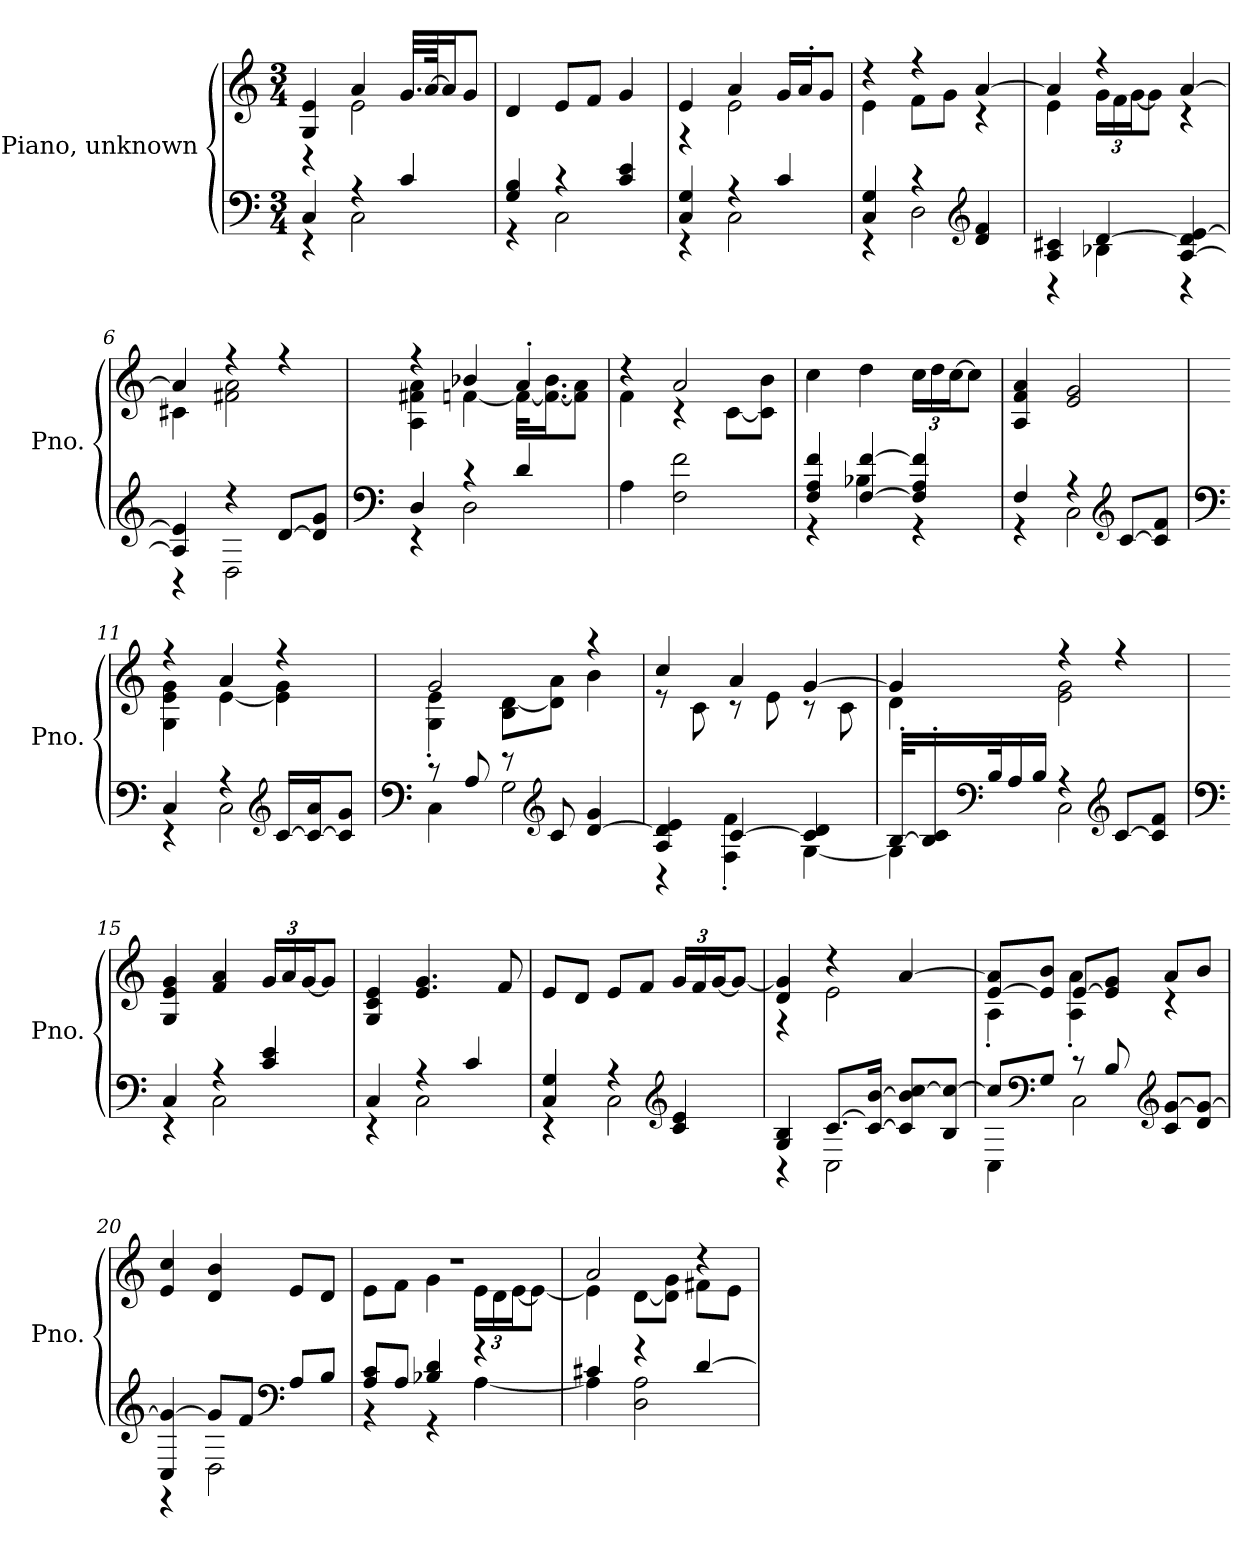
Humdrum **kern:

**kern	**kern
*part1	*part1
*staff2	*staff1
*I"Piano, unknown	*
*I'Pno.	*
*clefF4	*clefG2
*k[]	*k[]
*M3/4	*M3/4
*MM107	*MM107
=1	=1
*^	*^
4C/	4r	4G/ 4e/	4r
4r	2C\	4a/	2e\
4c/	.	32.g/LLL	.
.	.	[64a/JK	.
.	.	16a/J]	.
.	.	8g/J	.
*	*	*v	*v
=2	=2	=2
4G/ 4B/	4r	4d/
4r	2C\	8e/L
.	.	8f/J
4c/ 4e/	.	4g/
=3	=3	=3
*	*	*^
4C/ 4G/	4r	4e/	4r
4r	2C\	4a/	2e\
4c/	.	16g/LL	.
.	.	16a'/J	.
.	.	8g/J	.
=4	=4	=4	=4
4C/ 4G/	4r	4r	4e\
4r	2D\	4r	8f\L
.	.	.	8g\J
*clefG2	*	*	*
4d/ 4f/	.	[4a/	4r
=5	=5	=5	=5
4A/ 4c#X/	4r	4a/]	4e\
*	*	*	*Xbrackettup
[4d/	4B-X\	4r	24g\LL
.	.	.	24f\
.	.	.	[24g\J
.	.	.	8g\J]
[4A/ 4d/] [4e/	4r	[4a/	4r
=6	=6	=6	=6
4A/] 4e/]	4r	4a/]	4c#X\
4r	2D\	4r	2f#X\ 2a\
[8d/L	.	4r	.
8d/] 8g/J	.	.	.
!!LO:LB:g=z	!!
=7	=7	=7	=7
*clefF4	*	*	*
4D/	4r	4r	4A\ 4f#X\ 4a\
4r	2D\	4b-X/	[4fn\
4d/	.	4a'/	32f\KLL_
.	.	.	16.f\_ 16.b-\J
.	.	.	8f\] 8a\J
*v	*v	*	*
=8	=8	=8
4A\	4r	4f\
2F\ 2f\	2a/	4r
.	.	[8c\L
.	.	8c\] 8b\J
*	*v	*v
=9	=9
*^	*
4F/ 4A/ 4f/	4r	4cc\
[4F/ [4f/	4B-X\	4dd\
4F/] 4A/ 4f/]	4r	24cc\LL
.	.	24dd\
.	.	[24cc\J
.	.	8cc\J]
=10	=10	=10
4F/	4r	4A/ 4f/ 4a/
4r	2C\	2e/ 2g/
*clefG2	*	*
[8c/L	.	.
8c/] 8f/J	.	.
=11	=11	=11
*clefF4	*	*
*	*	*^
4C/	4r	4r	4G\ 4e\ 4g\
4r	2C\	4a/	[4e\
*clefG2	*	*	*
[16c/LL	.	4r	4e\] 4g\
16c/_ 16a/J	.	.	.
8c/] 8g/J	.	.	.
!!LO:LB:g=z	!!
=12	=12	=12	=12
*clefF4	*	*	*
8r	4C\	2g/	4G\' 4e\'
8A/	.	.	.
8r	2G\	.	8B\ [8d\L
*clefG2	*	*	*
8c/	.	.	8d\] 8a\J
[4d/ 4g/	.	4r	4b\
=13	=13	=13	=13
4A/ 4d/] 4e/	4r	4cc/	8r
.	.	.	8c\
[4c/	4F\' 4f\'	4a/	8r
.	.	.	8e\
4c/] 4d/	[4G\	[4g/	8r
.	.	.	8c\
=14	=14	=14	=14
[32B'/KLL	4G\]	4g/]	4d\
16B/]' 16c/'	.	.	.
*clefF4	*	*	*
32B/K	.	.	.
16A/	.	.	.
16B/JJ	.	.	.
4r	2C\	4r	2e\ 2g\
*clefG2	*	*	*
[8c/L	.	4r	.
8c/] 8f/J	.	.	.
*	*	*v	*v
=15	=15	=15
*clefF4	*	*
4C/	4r	4G/ 4e/ 4g/
4r	2C\	4f/ 4a/
4c/ 4e/	.	24g/LL
.	.	24a/
.	.	[24g/J
.	.	8g/J]
=16	=16	=16
4C/	4r	4G/ 4c/ 4e/
4r	2C\	4.e/ 4.g/
4c/	.	.
.	.	8f/
!!LO:LB:g=z
=17	=17	=17
4C/ 4G/	4r	8e/L
.	.	8d/J
4r	2C\	8e/L
.	.	8f/J
*clefG2	*	*
4c/ 4e/	.	24g/LL
.	.	24f/
.	.	[24g/J
.	.	8g/J_
=18	=18	=18
*	*	*^
4G/ 4B/	4r	4d/ 4g/]	4r
[8.c/L	2C\	4r	2e\
16c/_ [16b/Jk	.	.	.
8c/] 8b/] [8cc/L	.	[4a/	.
8B/ 8cc/_J	.	.	.
=19	=19	=19	=19
8cc/L]	4C\	[8e/ 8a/]L	4A'\
*clefF4	*	*	*
8G/J	.	8e/] 8b/J	.
8r	2C\	[8e/L	4A\' 4a\'
8B/	.	8e/] 8g/J	.
*clefG2	*	*	*
8c/ [8g/L	.	8a/L	4r
8d/ 8g/_J	.	8b/J	.
*	*	*v	*v
=20	=20	=20
4C/ 4g/_	4r	4e/ 4cc/
8g/L]	2D\	4d/ 4b/
8f/J	.	.
*clefF4	*	*
8A/L	.	8e/L
8B/J	.	8d/J
!!LO:LB:g=z
=21	=21	=21
*	*	*^
8A/ 8c/L	4r	2.r	8e\L
8A/J	.	.	8f\J
4B-X/ 4d/	4r	.	4g\
4r	[4A\	.	24e\LL
.	.	.	24d\
.	.	.	[24e\J
.	.	.	8e\J_
=22	=22	=22	=22
4c#X/	4A\]	2a/	4e\]
4r	2D\ 2A\	.	[8d\L
.	.	.	8d\] 8g\J
[4d/	.	4r	8f#X\L
.	.	.	8e\J
*v	*v	*	*
*	*v	*v
=	=
*-	*-
